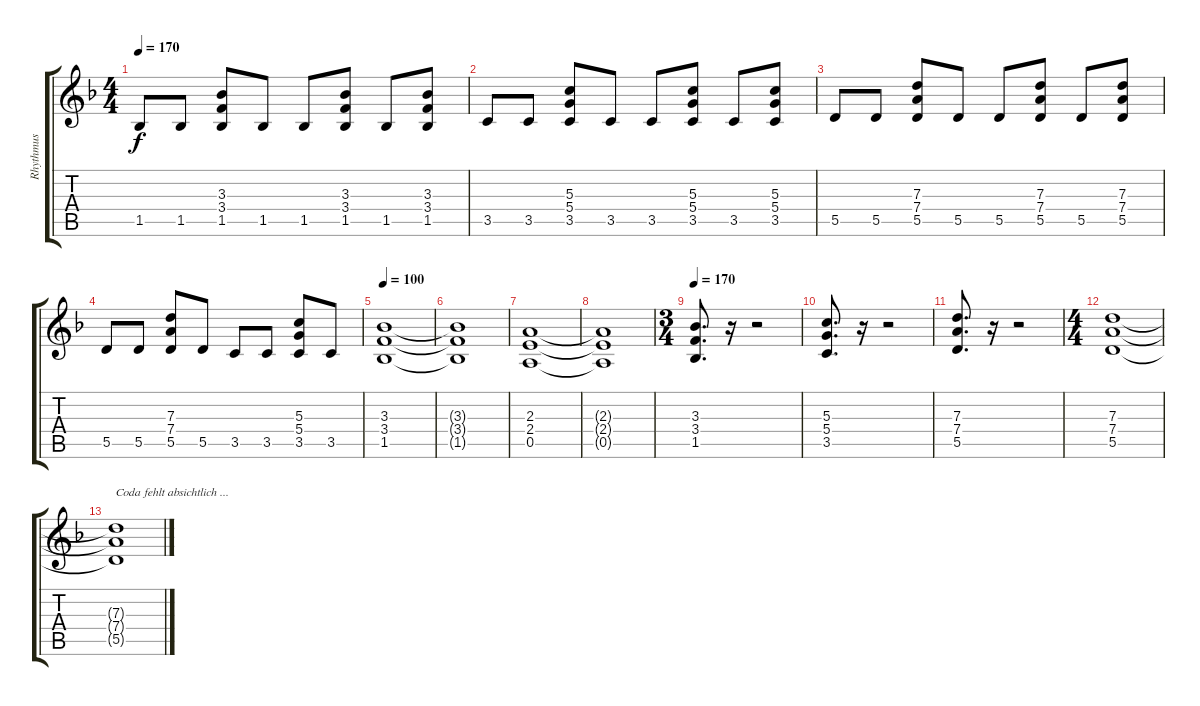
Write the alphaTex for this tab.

\track ("Rhythmus" "Rhythmus") {instrument distortionguitar}
\staff {score tabs}
\tuning (E4 B3 G3 D3 A2 E2) {hide}
\ts (4 4)
\tempo 170
\clef g2
\ks f
1.5.8{dy f} 1.5.8 (3.3 3.4 1.5).8 1.5.8 1.5.8 (3.3 3.4 1.5).8 1.5.8 (3.3 3.4 1.5).8 |
3.5.8 3.5.8 (5.3 5.4 3.5).8 3.5.8 3.5.8 (5.3 5.4 3.5).8 3.5.8 (5.3 5.4 3.5).8 |
5.5.8 5.5.8 (7.3 7.4 5.5).8 5.5.8 5.5.8 (7.3 7.4 5.5).8 5.5.8 (7.3 7.4 5.5).8 |
5.5.8 5.5.8 (7.3 7.4 5.5).8 5.5.8 3.5.8 3.5.8 (5.3 5.4 3.5).8 3.5.8 |
\tempo 100
(3.3 3.4 1.5).1 |
(3.3{t} 3.4{t} 1.5{t}).1 |
(2.3 2.4 0.5).1 |
(2.3{t} 2.4{t} 0.5{t}).1 |
\ts (3 4)
\tempo 170
(3.3 3.4 1.5).8{d} r.16 r.2 |
(5.3 5.4 3.5).8{d} r.16 r.2 |
(7.3 7.4 5.5).8{d} r.16 r.2 |
\ts (4 4)
(7.3 7.4 5.5).1 |
(7.3{t} 7.4{t} 5.5{t}).1{txt "Coda fehlt absichtlich ..."}
